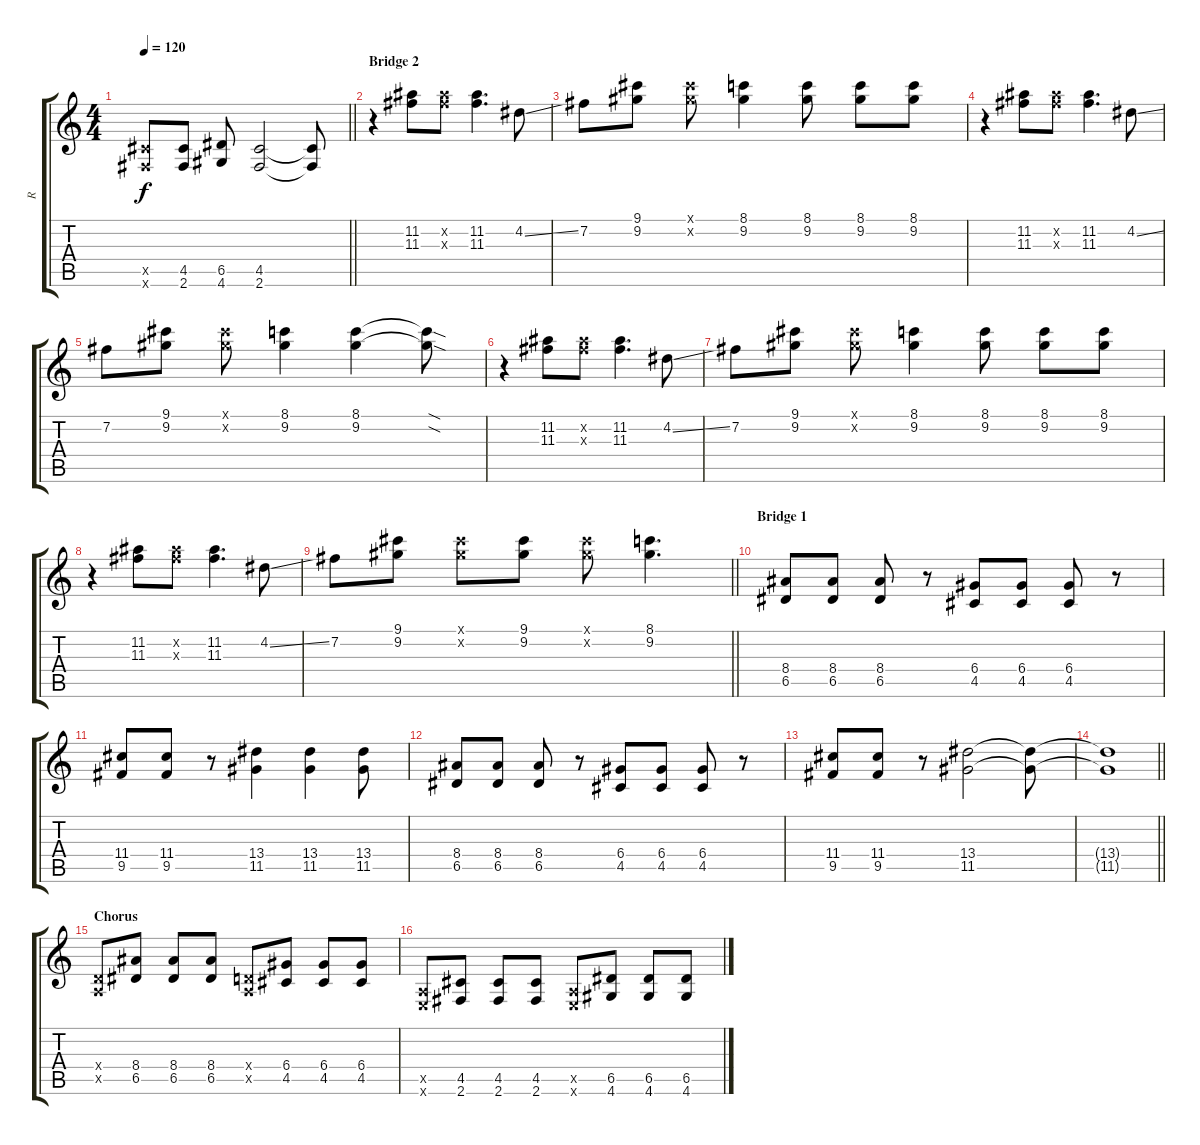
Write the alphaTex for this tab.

\track ("R" "R") {instrument distortionguitar}
\staff {score tabs}
\tuning (E4 B3 G3 D3 A2 E2) {hide}
\ts (4 4)
\tempo 120
\clef g2
\barLineRight lightlight
\ks c
(4.5{x} 2.6{x}).8{dy f} (4.5 2.6).8 (6.5 4.6).8 (4.5 2.6).2 (4.5{t} 2.6{t}).8 |
\section ("" "Bridge 2")
r.4 (11.2 11.3).8 (11.2{x} 11.3{x}).8 (11.2 11.3).4{d} 4.2{ss}.8 |
7.2.8 (9.1 9.2).8 (9.1{x} 9.2{x}).8 (8.1 9.2).4 (8.1 9.2).8 (8.1 9.2).8 (8.1 9.2).8 |
r.4 (11.2 11.3).8 (11.2{x} 11.3{x}).8 (11.2 11.3).4{d} 4.2{ss}.8 |
7.2.8 (9.1 9.2).8 (9.1{x} 9.2{x}).8 (8.1 9.2).4 (8.1 9.2).4 (8.1{sod t} 9.2{sod t}).8 |
r.4 (11.2 11.3).8 (11.2{x} 11.3{x}).8 (11.2 11.3).4{d} 4.2{ss}.8 |
7.2.8 (9.1 9.2).8 (9.1{x} 9.2{x}).8 (8.1 9.2).4 (8.1 9.2).8 (8.1 9.2).8 (8.1 9.2).8 |
r.4 (11.2 11.3).8 (11.2{x} 11.3{x}).8 (11.2 11.3).4{d} 4.2{ss}.8 |
\barLineRight lightlight
7.2.8 (9.1 9.2).8 (9.1{x} 9.2{x}).8 (9.1 9.2).8 (9.1{x} 9.2{x}).8 (8.1 9.2).4{d} |
\section ("" "Bridge 1")
(8.4 6.5).8{volume 5} (8.4 6.5).8 (8.4 6.5).8 r.8 (6.4 4.5).8 (6.4 4.5).8 (6.4 4.5).8 r.8 |
(11.4 9.5).8 (11.4 9.5).8 r.8 (13.4 11.5).4 (13.4 11.5).4 (13.4 11.5).8 |
(8.4 6.5).8 (8.4 6.5).8 (8.4 6.5).8 r.8 (6.4 4.5).8 (6.4 4.5).8 (6.4 4.5).8 r.8 |
(11.4 9.5).8 (11.4 9.5).8 r.8 (13.4 11.5).2 (13.4{t} 11.5{t}).8 |
\barLineRight lightlight
(13.4{t} 11.5{t}).1 |
\section ("" "Chorus")
(0.4{x} 0.5{x}).8{volume 13} (8.4 6.5).8 (8.4 6.5).8 (8.4 6.5).8 (0.4{x} 0.5{x}).8 (6.4 4.5).8 (6.4 4.5).8 (6.4 4.5).8 |
(0.5{x} 0.6{x}).8 (4.5 2.6).8 (4.5 2.6).8 (4.5 2.6).8 (0.5{x} 0.6{x}).8 (6.5 4.6).8 (6.5 4.6).8 (6.5 4.6).8
